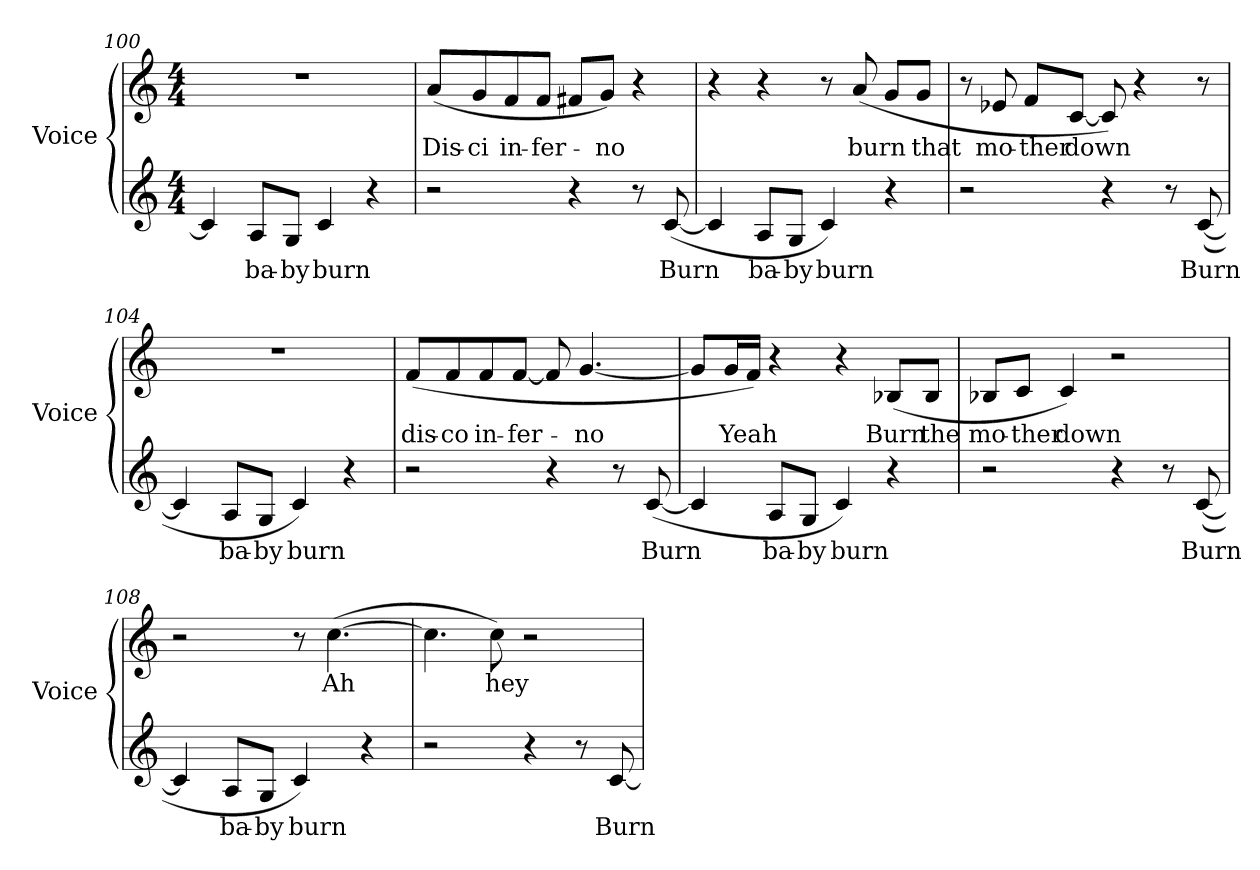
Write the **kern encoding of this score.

**kern	**text	**kern	**text
*part2	*part2	*part1	*part1
*staff2	*staff2	*staff1	*staff1
*I"Voice	*	*I"Voice	*
*I'Voice	*	*I'Voice	*
*clefG2	*	*clefG2	*
*k[]	*	*k[]	*
*C:	*	*C:	*
*M4/4	*	*M4/4	*
=100	=100	=100	=100
4ci/]	.	1r	.
!	!LO:LY:b:color=#000000	!	!
8Ai/L	ba-	.	.
!	!LO:LY:b:color=#000000	!	!
8Gi/J	-by	.	.
!	!LO:LY:b:color=#000000	!	!
4ci/	burn	.	.
4r	.	.	.
!!LO:LB:g=z
=101	=101	=101	=101
!	!	!	!LO:LY:b:color=#000000
2r	.	(8ai/L	Dis-
!	!	!	!LO:LY:b:color=#000000
.	.	8gi/	-ci
!	!	!	!LO:LY:b:color=#000000
.	.	8fi/	in-
!	!	!	!LO:LY:b:color=#000000
.	.	8fi/J	-fer-
4r	.	8f#Xi/L	.
!	!	!	!LO:LY:b:color=#000000
.	.	8gi/J)	-no
8r	.	4r	.
!	!LO:LY:b:color=#000000	!	!
([8ci/	Burn	.	.
=102	=102	=102	=102
4ci/]	.	4r	.
!	!LO:LY:b:color=#000000	!	!
8Ai/L	ba-	4r	.
!	!LO:LY:b:color=#000000	!	!
8Gi/J	-by	.	.
!	!LO:LY:b:color=#000000	!	!
4ci/)	burn	8r	.
!	!	!	!LO:LY:b:color=#000000
.	.	(8ai/	burn
4r	.	8gi/L	.
!	!	!	!LO:LY:b:color=#000000
.	.	8gi/J	that
=103	=103	=103	=103
2r	.	8r	.
!	!	!	!LO:LY:b:color=#000000
.	.	8e-Xi/	mo-
!	!	!	!LO:LY:b:color=#000000
.	.	8fi/L	-ther
!	!	!	!LO:LY:b:color=#000000
.	.	[8ci/J	down
4r	.	8ci/])	.
.	.	4r	.
8r	.	.	.
!	!LO:LY:b:color=#000000	!	!
([8ci/	Burn	8r	.
=104	=104	=104	=104
4ci/]	.	1r	.
!	!LO:LY:b:color=#000000	!	!
8Ai/L	ba-	.	.
!	!LO:LY:b:color=#000000	!	!
8Gi/J	-by	.	.
!	!LO:LY:b:color=#000000	!	!
4ci/)	burn	.	.
4r	.	.	.
!!LO:PB:g=z
=105	=105	=105	=105
!	!	!	!LO:LY:b:color=#000000
2r	.	(8fi/L	dis-
!	!	!	!LO:LY:b:color=#000000
.	.	8fi/	-co
!	!	!	!LO:LY:b:color=#000000
.	.	8fi/	in-
!	!	!	!LO:LY:b:color=#000000
.	.	[8fi/J	-fer-
4r	.	8fi/]	.
!	!	!	!LO:LY:b:color=#000000
.	.	[4.gi/	-no
8r	.	.	.
!	!LO:LY:b:color=#000000	!	!
([8ci/	Burn	.	.
=106	=106	=106	=106
4ci/]	.	8gi/L]	.
!	!	!	!LO:LY:b:color=#000000
.	.	16gi/L	Yeah
.	.	16fi/JJ)	.
!	!LO:LY:b:color=#000000	!	!
8Ai/L	ba-	4r	.
!	!LO:LY:b:color=#000000	!	!
8Gi/J	-by	.	.
!	!LO:LY:b:color=#000000	!	!
4ci/)	burn	4r	.
!	!	!	!LO:LY:b:color=#000000
4r	.	(8B-Xi/L	Burn
!	!	!	!LO:LY:b:color=#000000
.	.	8B-i/J	the
=107	=107	=107	=107
!	!	!	!LO:LY:b:color=#000000
2r	.	8B-Xi/L	mo-
!	!	!	!LO:LY:b:color=#000000
.	.	8ci/J	-ther
!	!	!	!LO:LY:b:color=#000000
.	.	4ci/)	down
4r	.	2r	.
8r	.	.	.
!	!LO:LY:b:color=#000000	!	!
([8ci/	Burn	.	.
!!LO:LB:g=z
=108	=108	=108	=108
4ci/]	.	2r	.
!	!LO:LY:b:color=#000000	!	!
8Ai/L	ba-	.	.
!	!LO:LY:b:color=#000000	!	!
8Gi/J	-by	.	.
!	!LO:LY:b:color=#000000	!	!
4ci/)	burn	8r	.
!	!	!	!LO:LY:b:color=#000000
.	.	([4.cci\	Ah
4r	.	.	.
=109	=109	=109	=109
2r	.	4.cci\]	.
!	!	!	!LO:LY:b:color=#000000
.	.	8cci\)	hey
4r	.	2r	.
8r	.	.	.
!	!LO:LY:b:color=#000000	!	!
[8ci/	Burn	.	.
=	=	=	=
*-	*-	*-	*-
